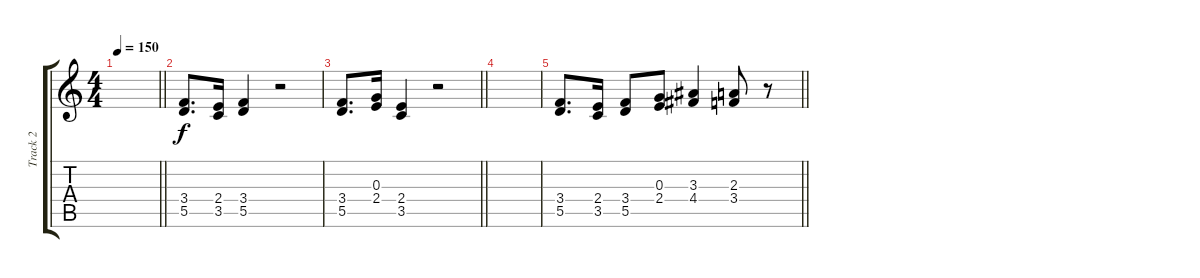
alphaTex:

\track ("Track 2" "Track 2") {instrument electricguitarjazz}
\staff {score tabs}
\tuning (E4 B3 G3 D3 A2 D2) {hide}
\ts (4 4)
\tempo 150
\clef g2
\barLineRight lightlight
\ks c
|
(3.4 5.5).8{d} (2.4 3.5).16 (3.4 5.5).4 r.2 |
\barLineRight lightlight
(3.4 5.5).8{d} (0.3 2.4).16 (2.4 3.5).4 r.2 |
|
\barLineRight lightlight
(3.4 5.5).8{d} (2.4 3.5).16 (3.4 5.5).8 (0.3 2.4).8 (3.3 4.4).4 (2.3 3.4).8 r.8
